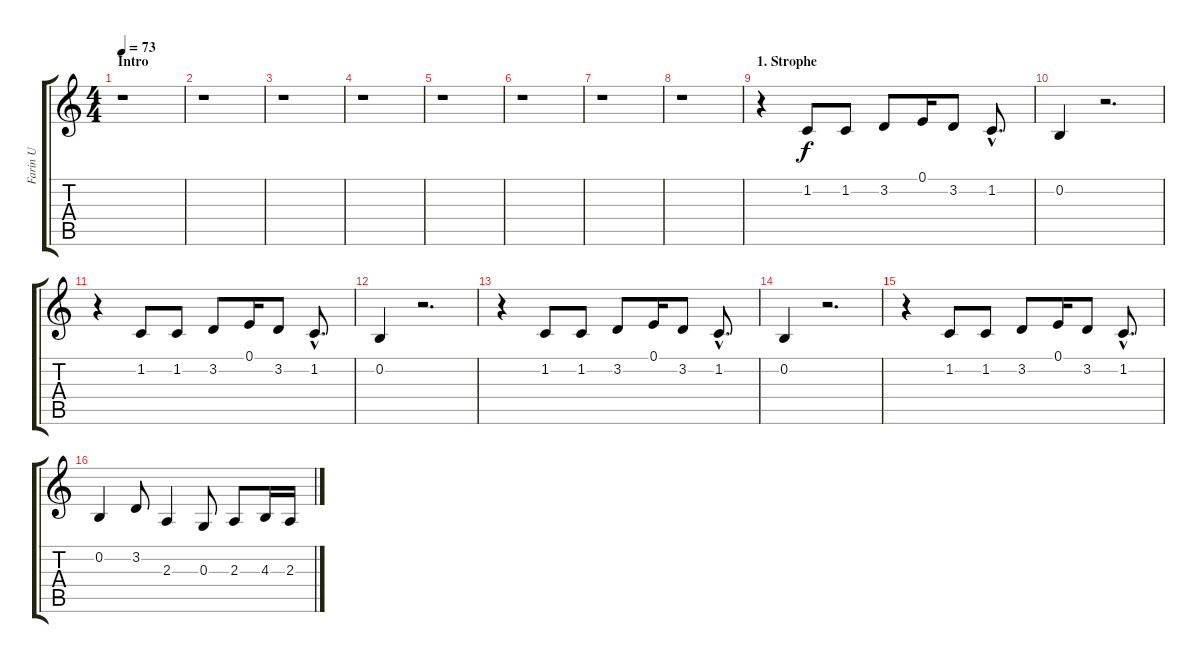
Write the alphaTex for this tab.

\track ("Farin U" "Farin U") {instrument lead8bassandlead}
\staff {score tabs}
\tuning (E4 B3 G3 D3 A2 E2) {hide}
\ts (4 4)
\section ("" "Intro")
\tempo 73
\clef g2
\ks c
r.1{dy f instrument lead8bassandlead} |
r.1 |
r.1 |
r.1 |
r.1 |
r.1 |
r.1 |
r.1 |
\section ("" "1. Strophe")
r.4 1.2.8 1.2.8 3.2.8 0.1.16 3.2.8 1.2{hac}.8{d} |
0.2.4 r.2{d} |
r.4 1.2.8 1.2.8 3.2.8 0.1.16 3.2.8 1.2{hac}.8{d} |
0.2.4 r.2{d} |
r.4 1.2.8 1.2.8 3.2.8 0.1.16 3.2.8 1.2{hac}.8{d} |
0.2.4 r.2{d} |
r.4 1.2.8 1.2.8 3.2.8 0.1.16 3.2.8 1.2{hac}.8{d} |
0.2.4 3.2.8 2.3.4 0.3.8 2.3.8 4.3.16 2.3.16
